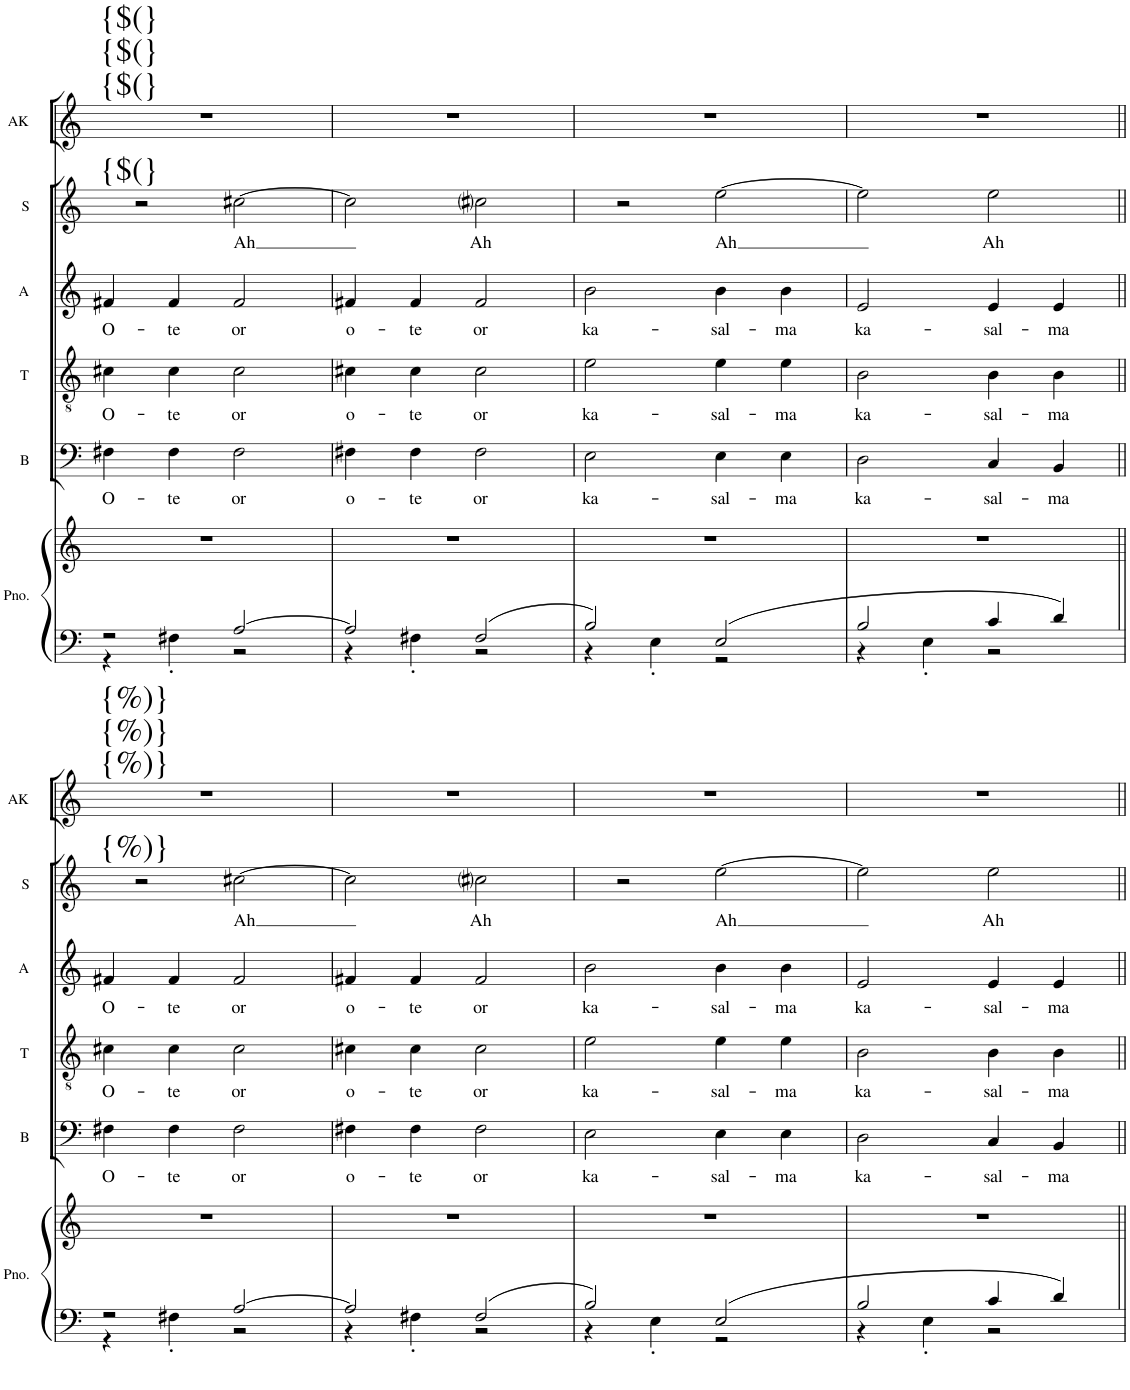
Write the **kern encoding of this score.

**kern	**kern	**text	**kern	**text	**kern	**text	**kern	**text
*part5	*part4	*part4	*part3	*part3	*part2	*part2	*part1	*part1
*staff5	*staff4	*staff4	*staff3	*staff3	*staff2	*staff2	*staff1	*staff1
*I"Piano	*I"Bass	*	*I"Tenor	*	*I"Alto	*	*I"Soprano	*
*I'Pno.	*I'B	*	*I'T	*	*I'A	*	*I'S	*
!!LO:PB:g=z
*clefF4	*clefF4	*	*clefGv2	*	*clefG2	*	*clefG2	*
*k[]	*k[]	*	*k[]	*	*k[]	*	*k[]	*
*M4/4	*M4/4	*	*M4/4	*	*M4/4	*	*M4/4	*
=232	=232	=232	=232	=232	=232	=232	=232	=232
*^	*	*	*	*	*	*	*	*
!	!	!	!	!	!	!	!	!LO:TX:a:t={$(}	!
!	!	!	!LO:LY:b	!	!LO:LY:b	!	!LO:LY:b	!	!
2r	4r	4F#X\	O-	4c#X\	O-	4f#X/	O-	2r	.
!	!	!	!LO:LY:b	!	!LO:LY:b	!	!LO:LY:b	!	!
.	4F#X'\	4F#\	-te	4c#\	-te	4f#/	-te	.	.
!	!	!	!LO:LY:b	!	!LO:LY:b	!	!LO:LY:b	!	!LO:LY:b
[2A/	2r	2F#\	or	2c#\	or	2f#/	or	[2cc#X\	Ah
=233	=233	=233	=233	=233	=233	=233	=233	=233	=233
!	!	!	!LO:LY:b	!	!LO:LY:b	!	!LO:LY:b	!	!
2A/]	4r	4F#X\	o-	4c#X\	o-	4f#X/	o-	2cc#\]	.
!	!	!	!LO:LY:b	!	!LO:LY:b	!	!LO:LY:b	!	!
.	4F#X'\	4F#\	-te	4c#\	-te	4f#/	-te	.	.
!	!	!	!LO:LY:b	!	!LO:LY:b	!	!LO:LY:b	!	!LO:LY:b
2F#/	2r	2F#\	or	2c#\	or	2f#/	or	2cc#i\	Ah
=234	=234	=234	=234	=234	=234	=234	=234	=234	=234
!	!	!	!LO:LY:b	!	!LO:LY:b	!	!LO:LY:b	!	!
2B/	4r	2E\	ka-	2e\	ka-	2b\	ka-	2r	.
.	4E'\	.	.	.	.	.	.	.	.
!	!	!	!LO:LY:b	!	!LO:LY:b	!	!LO:LY:b	!	!LO:LY:b
2E/	2r	4E\	-sal-	4e\	-sal-	4b\	-sal-	[2ee\	Ah
!	!	!	!LO:LY:b	!	!LO:LY:b	!	!LO:LY:b	!	!
.	.	4E\	-ma	4e\	-ma	4b\	-ma	.	.
=235	=235	=235	=235	=235	=235	=235	=235	=235	=235
!	!	!	!LO:LY:b	!	!LO:LY:b	!	!LO:LY:b	!	!
2B/	4r	2D\	ka-	2B\	ka-	2e/	ka-	2ee\]	.
.	4E'\	.	.	.	.	.	.	.	.
!	!	!	!LO:LY:b	!	!LO:LY:b	!	!LO:LY:b	!	!LO:LY:b
4c/	2r	4C/	-sal-	4B\	-sal-	4e/	-sal-	2ee\	Ah
!	!	!	!LO:LY:b	!	!LO:LY:b	!	!LO:LY:b	!	!
4d/	.	4BB/	-ma	4B\	-ma	4e/	-ma	.	.
!!LO:LB:g=z
=236||	=236||	=236||	=236||	=236||	=236||	=236||	=236||	=236||	=236||
!	!	!	!	!	!	!	!	!LO:TX:a:t={%)}	!
!	!	!	!LO:LY:b	!	!LO:LY:b	!	!LO:LY:b	!	!
2r	4r	4F#X\	O-	4c#X\	O-	4f#X/	O-	2r	.
!	!	!	!LO:LY:b	!	!LO:LY:b	!	!LO:LY:b	!	!
.	4F#X'\	4F#\	-te	4c#\	-te	4f#/	-te	.	.
!	!	!	!LO:LY:b	!	!LO:LY:b	!	!LO:LY:b	!	!LO:LY:b
[2A/	2r	2F#\	or	2c#\	or	2f#/	or	[2cc#X\	Ah
=237	=237	=237	=237	=237	=237	=237	=237	=237	=237
!	!	!	!LO:LY:b	!	!LO:LY:b	!	!LO:LY:b	!	!
2A/]	4r	4F#X\	o-	4c#X\	o-	4f#X/	o-	2cc#\]	.
!	!	!	!LO:LY:b	!	!LO:LY:b	!	!LO:LY:b	!	!
.	4F#X'\	4F#\	-te	4c#\	-te	4f#/	-te	.	.
!	!	!	!LO:LY:b	!	!LO:LY:b	!	!LO:LY:b	!	!LO:LY:b
2F#/	2r	2F#\	or	2c#\	or	2f#/	or	2cc#i\	Ah
=238	=238	=238	=238	=238	=238	=238	=238	=238	=238
!	!	!	!LO:LY:b	!	!LO:LY:b	!	!LO:LY:b	!	!
2B/	4r	2E\	ka-	2e\	ka-	2b\	ka-	2r	.
.	4E'\	.	.	.	.	.	.	.	.
!	!	!	!LO:LY:b	!	!LO:LY:b	!	!LO:LY:b	!	!LO:LY:b
2E/	2r	4E\	-sal-	4e\	-sal-	4b\	-sal-	[2ee\	Ah
!	!	!	!LO:LY:b	!	!LO:LY:b	!	!LO:LY:b	!	!
.	.	4E\	-ma	4e\	-ma	4b\	-ma	.	.
=239	=239	=239	=239	=239	=239	=239	=239	=239	=239
!	!	!	!LO:LY:b	!	!LO:LY:b	!	!LO:LY:b	!	!
2B/	4r	2D\	ka-	2B\	ka-	2e/	ka-	2ee\]	.
.	4E'\	.	.	.	.	.	.	.	.
!	!	!	!LO:LY:b	!	!LO:LY:b	!	!LO:LY:b	!	!LO:LY:b
4c/	2r	4C/	-sal-	4B\	-sal-	4e/	-sal-	2ee\	Ah
!	!	!	!LO:LY:b	!	!LO:LY:b	!	!LO:LY:b	!	!
4d/	.	4BB/	-ma	4B\	-ma	4e/	-ma	.	.
*v	*v	*	*	*	*	*	*	*	*
=||	=||	=||	=||	=||	=||	=||	=||	=||
*-	*-	*-	*-	*-	*-	*-	*-	*-
